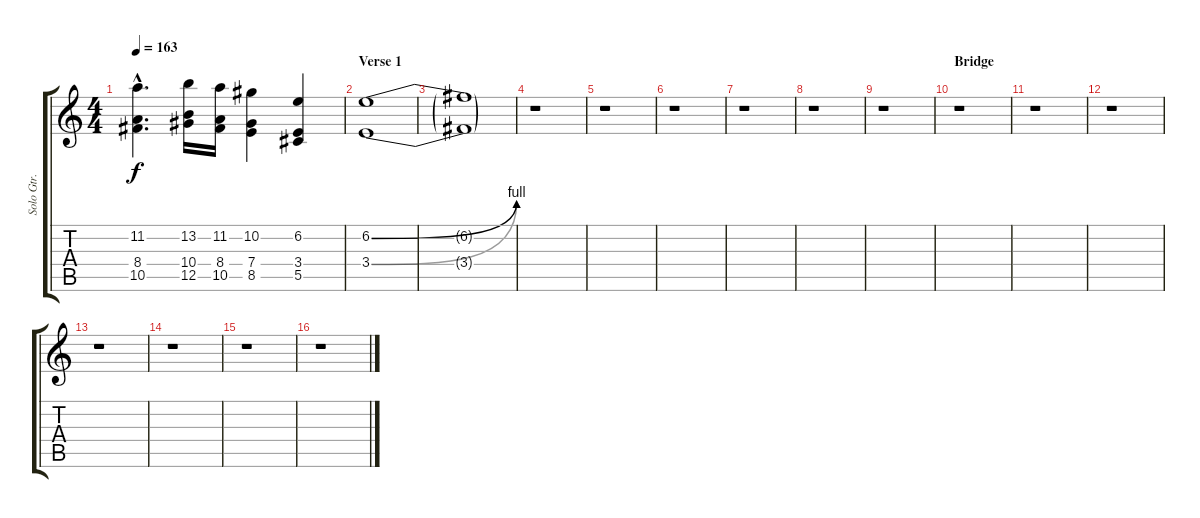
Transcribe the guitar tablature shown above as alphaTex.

\track ("Solo Gtr." "Solo Gtr.") {instrument distortionguitar}
\staff {score tabs}
\tuning (Eb4 Bb3 Gb3 Db3 Ab2 Eb2) {hide}
\ts (4 4)
\tempo 163
\clef g2
\ks c
(11.2{hac} 8.4{hac} 10.5{hac}).4{d dy f} (13.2 10.4 12.5).16 (11.2 8.4 10.5).16 (10.2 7.4 8.5).4 (6.2 3.4 5.5).4 |
\section ("" "Verse 1")
(6.2{be (bend 0 0 60 4)} 3.4{be (bend 0 0 60 4)}).1{volume 5} |
(6.2{t} 3.4{t}).1 |
r.1{volume 14} |
r.1 |
r.1 |
r.1 |
r.1 |
r.1 |
\section ("" "Bridge")
r.1 |
r.1 |
r.1 |
r.1 |
r.1 |
r.1 |
r.1
